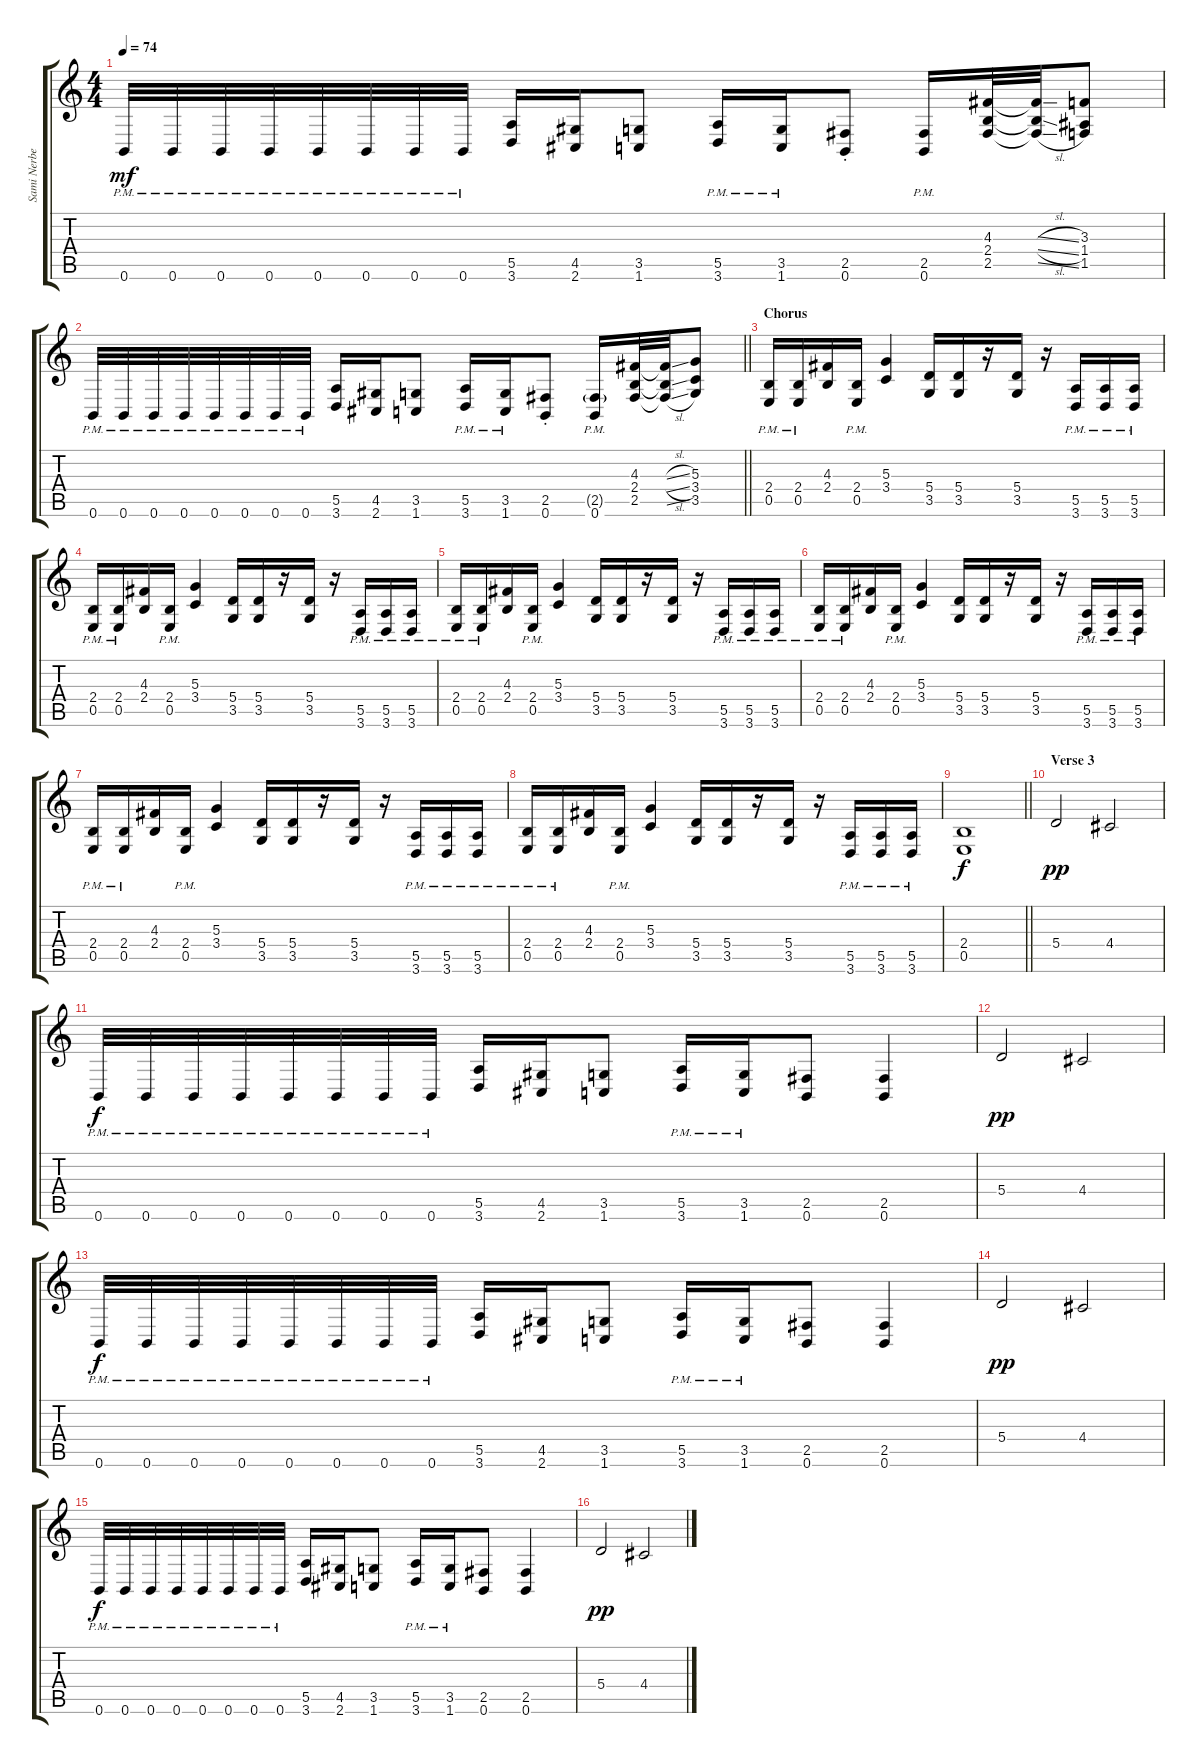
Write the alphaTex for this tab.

\track ("Sami Nerberg" "Sami Nerbe") {instrument distortionguitar}
\staff {score tabs}
\tuning (B3 Gb3 D3 A2 E2 B1) {hide}
\ts (4 4)
\tempo 74
\clef g2
\ks c
0.6{pm}.32{dy mf} 0.6{pm}.32 0.6{pm}.32 0.6{pm}.32 0.6{pm}.32 0.6{pm}.32 0.6{pm}.32 0.6{pm}.32 (5.5 3.6).16 (4.5 2.6).16 (3.5 1.6).8 (5.5{pm} 3.6{pm}).16 (3.5{pm} 1.6{pm}).16 (2.5{st} 0.6{st}).8 (2.5{pm} 0.6{pm}).16 (4.3 2.4 2.5).32 (4.3{sl t} 2.4{sl t} 2.5{sl t}).32 (3.3 1.4 1.5).8 |
\barLineRight lightlight
0.6{pm}.32 0.6{pm}.32 0.6{pm}.32 0.6{pm}.32 0.6{pm}.32 0.6{pm}.32 0.6{pm}.32 0.6{pm}.32 (5.5 3.6).16 (4.5 2.6).16 (3.5 1.6).8 (5.5{pm} 3.6{pm}).16 (3.5{pm} 1.6{pm}).16 (2.5{st} 0.6{st}).8 (2.5{g pm} 0.6{pm}).16 (4.3 2.4 2.5).32 (4.3{sl t} 2.4{sl t} 2.5{sl t}).32 (5.3 3.4 3.5).8 |
\section ("" "Chorus")
(2.4{pm} 0.5{pm}).16 (2.4{pm} 0.5{pm}).16 (4.3 2.4).16 (2.4{pm} 0.5{pm}).16 (5.3 3.4).4 (5.4 3.5).16 (5.4 3.5).16 r.16 (5.4 3.5).16 r.16 (5.5{pm} 3.6{pm}).16 (5.5{pm} 3.6{pm}).16 (5.5{pm} 3.6{pm}).16 |
(2.4{pm} 0.5{pm}).16 (2.4{pm} 0.5{pm}).16 (4.3 2.4).16 (2.4{pm} 0.5{pm}).16 (5.3 3.4).4 (5.4 3.5).16 (5.4 3.5).16 r.16 (5.4 3.5).16 r.16 (5.5{pm} 3.6{pm}).16 (5.5{pm} 3.6{pm}).16 (5.5{pm} 3.6{pm}).16 |
(2.4{pm} 0.5{pm}).16 (2.4{pm} 0.5{pm}).16 (4.3 2.4).16 (2.4{pm} 0.5{pm}).16 (5.3 3.4).4 (5.4 3.5).16 (5.4 3.5).16 r.16 (5.4 3.5).16 r.16 (5.5{pm} 3.6{pm}).16 (5.5{pm} 3.6{pm}).16 (5.5{pm} 3.6{pm}).16 |
(2.4{pm} 0.5{pm}).16 (2.4{pm} 0.5{pm}).16 (4.3 2.4).16 (2.4{pm} 0.5{pm}).16 (5.3 3.4).4 (5.4 3.5).16 (5.4 3.5).16 r.16 (5.4 3.5).16 r.16 (5.5{pm} 3.6{pm}).16 (5.5{pm} 3.6{pm}).16 (5.5{pm} 3.6{pm}).16 |
(2.4{pm} 0.5{pm}).16 (2.4{pm} 0.5{pm}).16 (4.3 2.4).16 (2.4{pm} 0.5{pm}).16 (5.3 3.4).4 (5.4 3.5).16 (5.4 3.5).16 r.16 (5.4 3.5).16 r.16 (5.5{pm} 3.6{pm}).16 (5.5{pm} 3.6{pm}).16 (5.5{pm} 3.6{pm}).16 |
(2.4{pm} 0.5{pm}).16 (2.4{pm} 0.5{pm}).16 (4.3 2.4).16 (2.4{pm} 0.5{pm}).16 (5.3 3.4).4 (5.4 3.5).16 (5.4 3.5).16 r.16 (5.4 3.5).16 r.16 (5.5{pm} 3.6{pm}).16 (5.5{pm} 3.6{pm}).16 (5.5{pm} 3.6{pm}).16 |
\barLineRight lightlight
(2.4 0.5).1{dy f} |
\section ("" "Verse 3")
5.4.2{dy pp} 4.4.2 |
0.6{pm}.32{dy f} 0.6{pm}.32 0.6{pm}.32 0.6{pm}.32 0.6{pm}.32 0.6{pm}.32 0.6{pm}.32 0.6{pm}.32 (5.5 3.6).16 (4.5 2.6).16 (3.5 1.6).8 (5.5{pm} 3.6{pm}).16 (3.5{pm} 1.6{pm}).16 (2.5 0.6).8 (2.5 0.6).4 |
5.4.2{dy pp} 4.4.2 |
0.6{pm}.32{dy f} 0.6{pm}.32 0.6{pm}.32 0.6{pm}.32 0.6{pm}.32 0.6{pm}.32 0.6{pm}.32 0.6{pm}.32 (5.5 3.6).16 (4.5 2.6).16 (3.5 1.6).8 (5.5{pm} 3.6{pm}).16 (3.5{pm} 1.6{pm}).16 (2.5 0.6).8 (2.5 0.6).4 |
5.4.2{dy pp} 4.4.2 |
0.6{pm}.32{dy f} 0.6{pm}.32 0.6{pm}.32 0.6{pm}.32 0.6{pm}.32 0.6{pm}.32 0.6{pm}.32 0.6{pm}.32 (5.5 3.6).16 (4.5 2.6).16 (3.5 1.6).8 (5.5{pm} 3.6{pm}).16 (3.5{pm} 1.6{pm}).16 (2.5 0.6).8 (2.5 0.6).4 |
5.4.2{dy pp} 4.4.2
